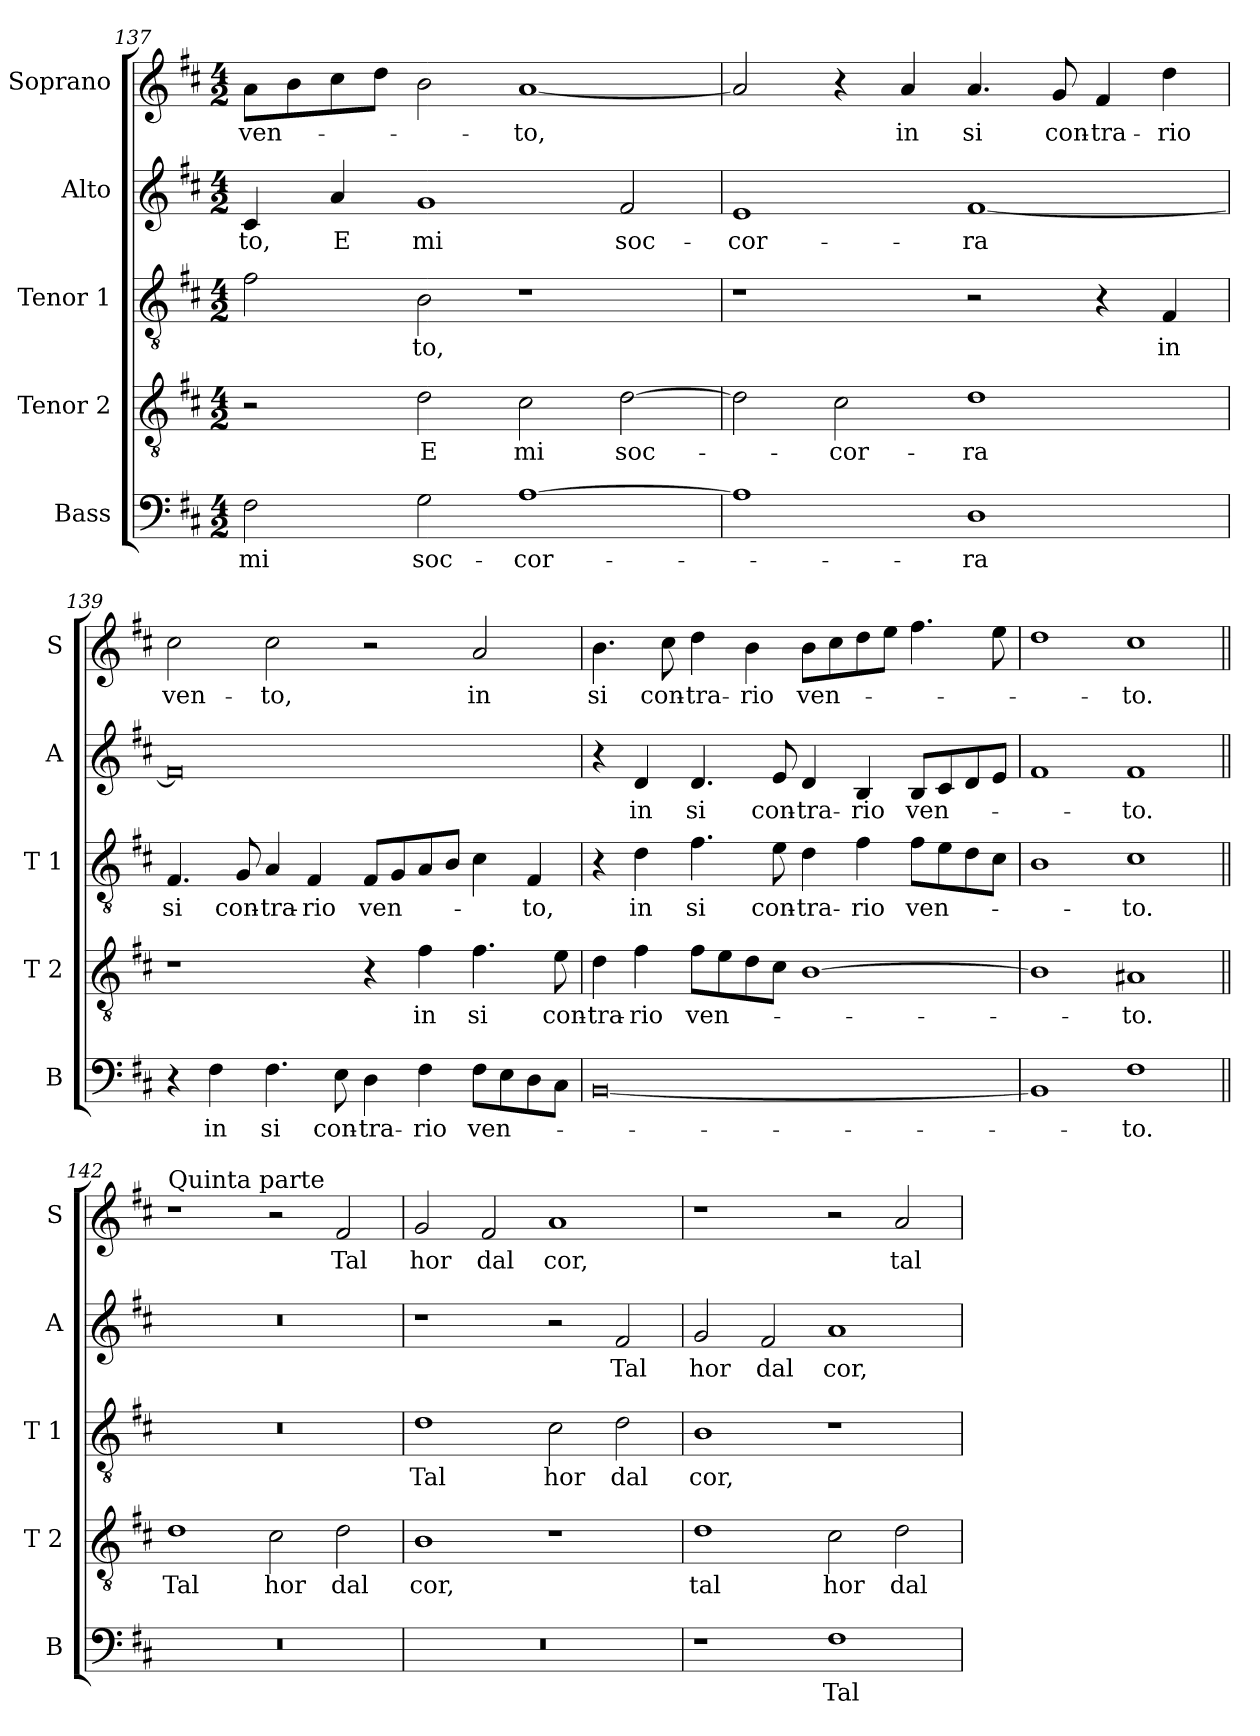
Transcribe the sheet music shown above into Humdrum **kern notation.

**kern	**text	**kern	**text	**kern	**text	**kern	**text	**kern	**text
*part5	*part5	*part4	*part4	*part3	*part3	*part2	*part2	*part1	*part1
*staff5	*staff5	*staff4	*staff4	*staff3	*staff3	*staff2	*staff2	*staff1	*staff1
*I"Bass	*	*I"Tenor 2	*	*I"Tenor 1	*	*I"Alto	*	*I"Soprano	*
*I'B	*	*I'T 2	*	*I'T 1	*	*I'A	*	*I'S	*
!!LO:LB:g=z
*clefF4	*	*clefGv2	*	*clefGv2	*	*clefG2	*	*clefG2	*
*k[f#c#]	*	*k[f#c#]	*	*k[f#c#]	*	*k[f#c#]	*	*k[f#c#]	*
*D:	*	*D:	*	*D:	*	*D:	*	*D:	*
*M4/2	*	*M4/2	*	*M4/2	*	*M4/2	*	*M4/2	*
=137	=137	=137	=137	=137	=137	=137	=137	=137	=137
!	!LO:LY:b	!	!	!	!	!	!LO:LY:b	!	!LO:LY:b
2F#\	mi	2r	.	2f#\	.	4c#/	-to,	8a\L	ven-
.	.	.	.	.	.	.	.	8b\	.
!	!	!	!	!	!	!	!LO:LY:b	!	!
.	.	.	.	.	.	4a/	E	8cc#\	.
.	.	.	.	.	.	.	.	8dd\J	.
!	!LO:LY:b	!	!LO:LY:b	!	!LO:LY:b	!	!LO:LY:b	!	!
2G\	soc-	2d\	E	2B\	-to,	1g	mi	2b\	.
!	!LO:LY:b	!	!LO:LY:b	!	!	!	!	!	!LO:LY:b
[1A	-cor-	2c#\	mi	1r	.	.	.	[1a	-to,
!	!	!	!LO:LY:b	!	!	!	!LO:LY:b	!	!
.	.	[2d\	soc-	.	.	2f#/	soc-	.	.
=138	=138	=138	=138	=138	=138	=138	=138	=138	=138
!	!	!	!	!	!	!	!LO:LY:b	!	!
1A]	.	2d\]	.	1r	.	1e	-cor-	2a/]	.
!	!	!	!LO:LY:b	!	!	!	!	!	!
.	.	2c#\	-cor-	.	.	.	.	4r	.
!	!	!	!	!	!	!	!	!	!LO:LY:b
.	.	.	.	.	.	.	.	4a/	in
!	!LO:LY:b	!	!LO:LY:b	!	!	!	!LO:LY:b	!	!LO:LY:b
1D	-ra	1d	-ra	2r	.	[1f#	-ra	4.a/	si
!	!	!	!	!	!	!	!	!	!LO:LY:b
.	.	.	.	.	.	.	.	8g/	con-
!	!	!	!	!	!	!	!	!	!LO:LY:b
.	.	.	.	4r	.	.	.	4f#/	-tra-
!	!	!	!	!	!LO:LY:b	!	!	!	!LO:LY:b
.	.	.	.	4F#/	in	.	.	4dd\	-rio
=139	=139	=139	=139	=139	=139	=139	=139	=139	=139
!	!	!	!	!	!LO:LY:b	!	!	!	!LO:LY:b
4r	.	1r	.	4.F#/	si	0f#]	.	2cc#\	ven-
!	!LO:LY:b	!	!	!	!	!	!	!	!
4F#\	in	.	.	.	.	.	.	.	.
!	!	!	!	!	!LO:LY:b	!	!	!	!
.	.	.	.	8G/	con-	.	.	.	.
!	!LO:LY:b	!	!	!	!LO:LY:b	!	!	!	!LO:LY:b
4.F#\	si	.	.	4A/	-tra-	.	.	2cc#\	-to,
!	!	!	!	!	!LO:LY:b	!	!	!	!
.	.	.	.	4F#/	-rio	.	.	.	.
!	!LO:LY:b	!	!	!	!	!	!	!	!
8E\	con-	.	.	.	.	.	.	.	.
!	!LO:LY:b	!	!	!	!LO:LY:b	!	!	!	!
4D\	-tra-	4r	.	8F#/L	ven-	.	.	2r	.
.	.	.	.	8G/	.	.	.	.	.
!	!LO:LY:b	!	!LO:LY:b	!	!	!	!	!	!
4F#\	-rio	4f#\	in	8A/	.	.	.	.	.
.	.	.	.	8B/J	.	.	.	.	.
!	!LO:LY:b	!	!LO:LY:b	!	!	!	!	!	!LO:LY:b
8F#\L	ven-	4.f#\	si	4c#\	.	.	.	2a/	in
8E\	.	.	.	.	.	.	.	.	.
!	!	!	!	!	!LO:LY:b	!	!	!	!
8D\	.	.	.	4F#/	-to,	.	.	.	.
!	!	!	!LO:LY:b	!	!	!	!	!	!
8C#\J	.	8e\	con-	.	.	.	.	.	.
!!LO:LB:g=z
=140	=140	=140	=140	=140	=140	=140	=140	=140	=140
!	!	!	!LO:LY:b	!	!	!	!	!	!LO:LY:b
[0BB	.	4d\	-tra-	4r	.	4r	.	4.b\	si
!	!	!	!LO:LY:b	!	!LO:LY:b	!	!LO:LY:b	!	!
.	.	4f#\	-rio	4d\	in	4d/	in	.	.
!	!	!	!	!	!	!	!	!	!LO:LY:b
.	.	.	.	.	.	.	.	8cc#\	con-
!	!	!	!LO:LY:b	!	!LO:LY:b	!	!LO:LY:b	!	!LO:LY:b
.	.	8f#\L	ven-	4.f#\	si	4.d/	si	4dd\	-tra-
.	.	8e\	.	.	.	.	.	.	.
!	!	!	!	!	!	!	!	!	!LO:LY:b
.	.	8d\	.	.	.	.	.	4b\	-rio
!	!	!	!	!	!LO:LY:b	!	!LO:LY:b	!	!
.	.	8c#\J	.	8e\	con-	8e/	con-	.	.
!	!	!	!	!	!LO:LY:b	!	!LO:LY:b	!	!LO:LY:b
.	.	[1B	.	4d\	-tra-	4d/	-tra-	8b\L	ven-
.	.	.	.	.	.	.	.	8cc#\	.
!	!	!	!	!	!LO:LY:b	!	!LO:LY:b	!	!
.	.	.	.	4f#\	-rio	4B/	-rio	8dd\	.
.	.	.	.	.	.	.	.	8ee\J	.
!	!	!	!	!	!LO:LY:b	!	!LO:LY:b	!	!
.	.	.	.	8f#\L	ven-	8B/L	ven-	4.ff#\	.
.	.	.	.	8e\	.	8c#/	.	.	.
.	.	.	.	8d\	.	8d/	.	.	.
.	.	.	.	8c#\J	.	8e/J	.	8ee\	.
=141	=141	=141	=141	=141	=141	=141	=141	=141	=141
1BB]	.	1B]	.	1B	.	1f#	.	1dd	.
!	!LO:LY:b	!	!LO:LY:b	!	!LO:LY:b	!	!LO:LY:b	!	!LO:LY:b
1F#	-to.	1A#X	-to.	1c#	-to.	1f#	-to.	1cc#	-to.
=142||	=142||	=142||	=142||	=142||	=142||	=142||	=142||	=142||	=142||
!	!	!	!	!	!	!	!	!LO:TX:a:t=Quinta parte	!
!	!	!	!LO:LY:b	!	!	!	!	!	!
0r	.	1d	Tal	0r	.	0r	.	1r	.
!	!	!	!LO:LY:b	!	!	!	!	!	!
.	.	2c#\	hor	.	.	.	.	2r	.
!	!	!	!LO:LY:b	!	!	!	!	!	!LO:LY:b
.	.	2d\	dal	.	.	.	.	2f#/	Tal
=143	=143	=143	=143	=143	=143	=143	=143	=143	=143
!	!	!	!LO:LY:b	!	!LO:LY:b	!	!	!	!LO:LY:b
0r	.	1B	cor,	1d	Tal	1r	.	2g/	hor
!	!	!	!	!	!	!	!	!	!LO:LY:b
.	.	.	.	.	.	.	.	2f#/	dal
!	!	!	!	!	!LO:LY:b	!	!	!	!LO:LY:b
.	.	1r	.	2c#\	hor	2r	.	1a	cor,
!	!	!	!	!	!LO:LY:b	!	!LO:LY:b	!	!
.	.	.	.	2d\	dal	2f#/	Tal	.	.
!!LO:PB:g=z
=144	=144	=144	=144	=144	=144	=144	=144	=144	=144
!	!	!	!LO:LY:b	!	!LO:LY:b	!	!LO:LY:b	!	!
1r	.	1d	tal	1B	cor,	2g/	hor	1r	.
!	!	!	!	!	!	!	!LO:LY:b	!	!
.	.	.	.	.	.	2f#/	dal	.	.
!	!LO:LY:b	!	!LO:LY:b	!	!	!	!LO:LY:b	!	!
1F#	Tal	2c#\	hor	1r	.	1a	cor,	2r	.
!	!	!	!LO:LY:b	!	!	!	!	!	!LO:LY:b
.	.	2d\	dal	.	.	.	.	2a/	tal
=	=	=	=	=	=	=	=	=	=
*-	*-	*-	*-	*-	*-	*-	*-	*-	*-
